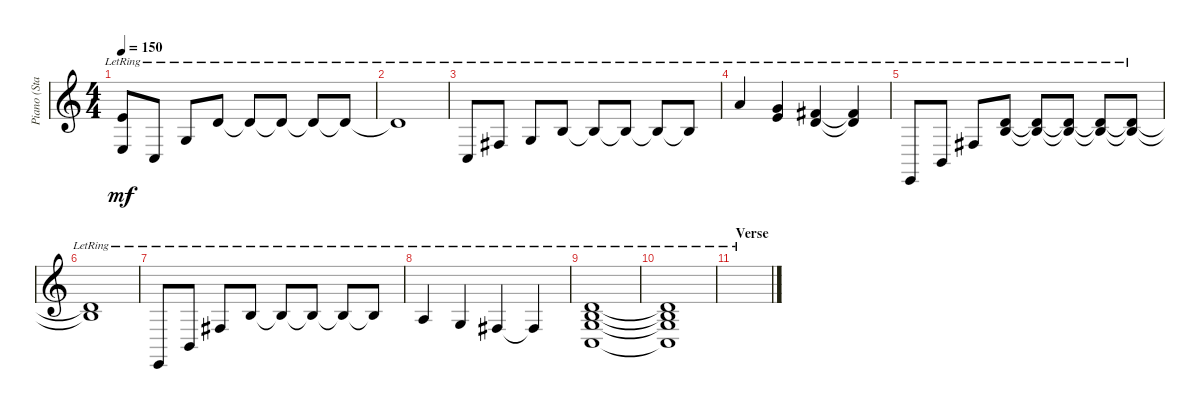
\track ("Piano (Staff 1)" "Piano (Sta") {instrument acousticgrandpiano}
\staff {score}
\tuning (E4 B3 G3 D3 A2 E2 B1) {hide}
\ts (4 4)
\tempo 150
\clef g2
\ks c
(0.1{lr} 2.4{lr}).8{dy mf} 3.5{lr}.8 0.3{lr}.8 3.2{lr}.8 3.2{lr t}.8 3.2{lr t}.8 3.2{lr t}.8 3.2{lr t}.8 |
3.2{lr t}.1 |
3.5{lr}.8 4.4{lr}.8 0.3{lr}.8 0.2{lr}.8 0.2{lr t}.8 0.2{lr t}.8 0.2{lr t}.8 0.2{lr t}.8 |
5.1{lr}.4 (0.1{lr} 8.2{lr}).4 (2.1{lr} 3.2{lr}).4 (2.1{lr t} 3.2{lr t}).4 |
0.6{lr}.8 2.5{lr}.8 4.4{lr}.8 (0.2{lr} 7.3{lr}).8 (0.2{lr t} 7.3{lr t}).8 (0.2{lr t} 7.3{lr t}).8 (0.2{lr t} 7.3{lr t}).8 (0.2{lr t} 7.3{lr t}).8 |
(0.2{lr t} 7.3{lr t}).1 |
0.6{lr}.8 2.5{lr}.8 4.4{lr}.8 0.2{lr}.8 0.2{lr t}.8 0.2{lr t}.8 0.2{lr t}.8 0.2{lr t}.8 |
2.3{lr}.4 0.3{lr}.4 4.4{lr}.4 4.4{lr t}.4 |
(0.2{lr} 0.3{lr} 12.4{lr} 3.5{lr}).1 |
(0.2{lr t} 0.3{lr t} 12.4{lr t} 3.5{lr t}).1 |
\section ("" "Verse")
